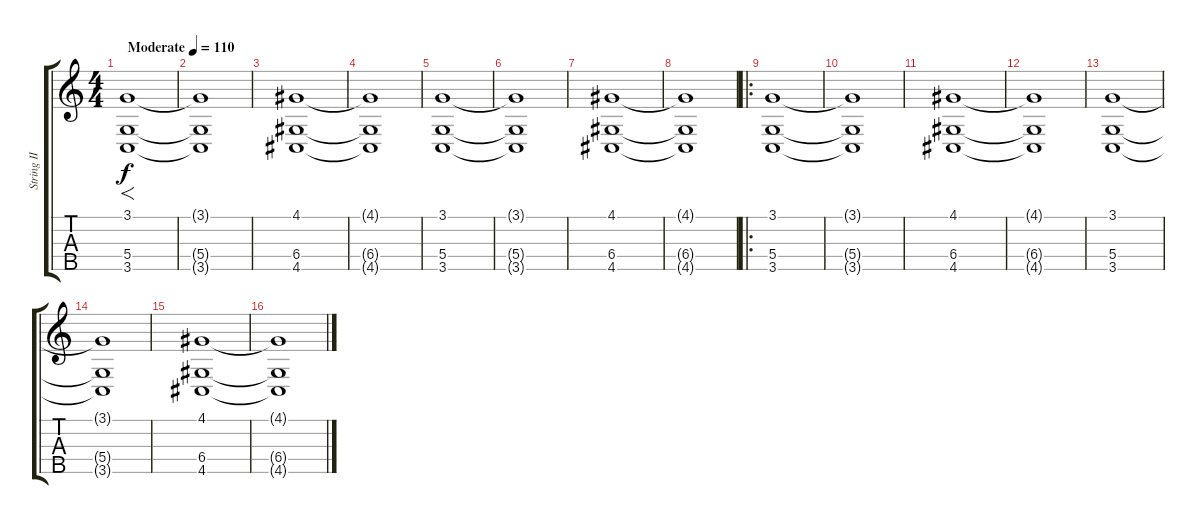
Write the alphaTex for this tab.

\track ("String II" "String II") {instrument stringensemble2}
\staff {score tabs}
\tuning (E4 B3 G3 D3 A2) {hide}
\ts (4 4)
\tempo (110 "Moderate")
\clef g2
\ks c
(3.1 5.4 3.5).1{f dy f instrument stringensemble2} |
(3.1{t} 5.4{t} 3.5{t}).1 |
(4.1 6.4 4.5).1 |
(4.1{t} 6.4{t} 4.5{t}).1 |
(3.1 5.4 3.5).1 |
(3.1{t} 5.4{t} 3.5{t}).1 |
(4.1 6.4 4.5).1 |
(4.1{t} 6.4{t} 4.5{t}).1 |
\ro
(3.1 5.4 3.5).1 |
(3.1{t} 5.4{t} 3.5{t}).1 |
(4.1 6.4 4.5).1 |
(4.1{t} 6.4{t} 4.5{t}).1 |
(3.1 5.4 3.5).1 |
(3.1{t} 5.4{t} 3.5{t}).1 |
(4.1 6.4 4.5).1 |
(4.1{t} 6.4{t} 4.5{t}).1
